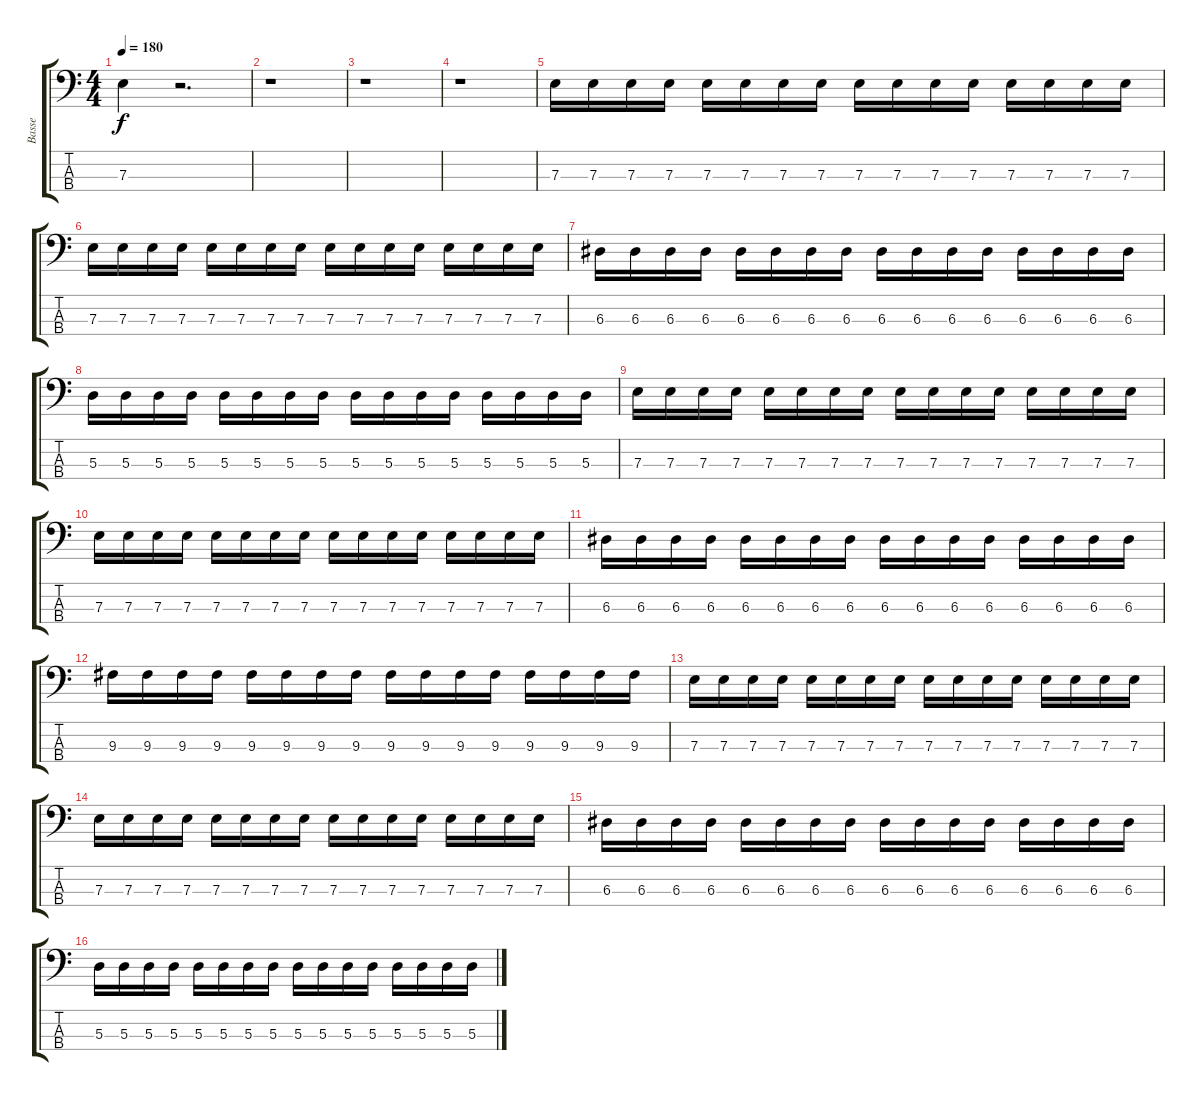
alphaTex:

\track ("Basse" "Basse") {instrument electricbassfinger}
\staff {score tabs}
\tuning (G2 D2 A1 E1) {hide}
\ts (4 4)
\tempo 180
\clef f4
\ks c
7.3.4{dy f} r.2{d} |
r.1 |
r.1 |
r.1 |
7.3.16 7.3.16 7.3.16 7.3.16 7.3.16 7.3.16 7.3.16 7.3.16 7.3.16 7.3.16 7.3.16 7.3.16 7.3.16 7.3.16 7.3.16 7.3.16 |
7.3.16 7.3.16 7.3.16 7.3.16 7.3.16 7.3.16 7.3.16 7.3.16 7.3.16 7.3.16 7.3.16 7.3.16 7.3.16 7.3.16 7.3.16 7.3.16 |
6.3.16 6.3.16 6.3.16 6.3.16 6.3.16 6.3.16 6.3.16 6.3.16 6.3.16 6.3.16 6.3.16 6.3.16 6.3.16 6.3.16 6.3.16 6.3.16 |
5.3.16 5.3.16 5.3.16 5.3.16 5.3.16 5.3.16 5.3.16 5.3.16 5.3.16 5.3.16 5.3.16 5.3.16 5.3.16 5.3.16 5.3.16 5.3.16 |
7.3.16 7.3.16 7.3.16 7.3.16 7.3.16 7.3.16 7.3.16 7.3.16 7.3.16 7.3.16 7.3.16 7.3.16 7.3.16 7.3.16 7.3.16 7.3.16 |
7.3.16 7.3.16 7.3.16 7.3.16 7.3.16 7.3.16 7.3.16 7.3.16 7.3.16 7.3.16 7.3.16 7.3.16 7.3.16 7.3.16 7.3.16 7.3.16 |
6.3.16 6.3.16 6.3.16 6.3.16 6.3.16 6.3.16 6.3.16 6.3.16 6.3.16 6.3.16 6.3.16 6.3.16 6.3.16 6.3.16 6.3.16 6.3.16 |
9.3.16 9.3.16 9.3.16 9.3.16 9.3.16 9.3.16 9.3.16 9.3.16 9.3.16 9.3.16 9.3.16 9.3.16 9.3.16 9.3.16 9.3.16 9.3.16 |
7.3.16 7.3.16 7.3.16 7.3.16 7.3.16 7.3.16 7.3.16 7.3.16 7.3.16 7.3.16 7.3.16 7.3.16 7.3.16 7.3.16 7.3.16 7.3.16 |
7.3.16 7.3.16 7.3.16 7.3.16 7.3.16 7.3.16 7.3.16 7.3.16 7.3.16 7.3.16 7.3.16 7.3.16 7.3.16 7.3.16 7.3.16 7.3.16 |
6.3.16 6.3.16 6.3.16 6.3.16 6.3.16 6.3.16 6.3.16 6.3.16 6.3.16 6.3.16 6.3.16 6.3.16 6.3.16 6.3.16 6.3.16 6.3.16 |
5.3.16 5.3.16 5.3.16 5.3.16 5.3.16 5.3.16 5.3.16 5.3.16 5.3.16 5.3.16 5.3.16 5.3.16 5.3.16 5.3.16 5.3.16 5.3.16
